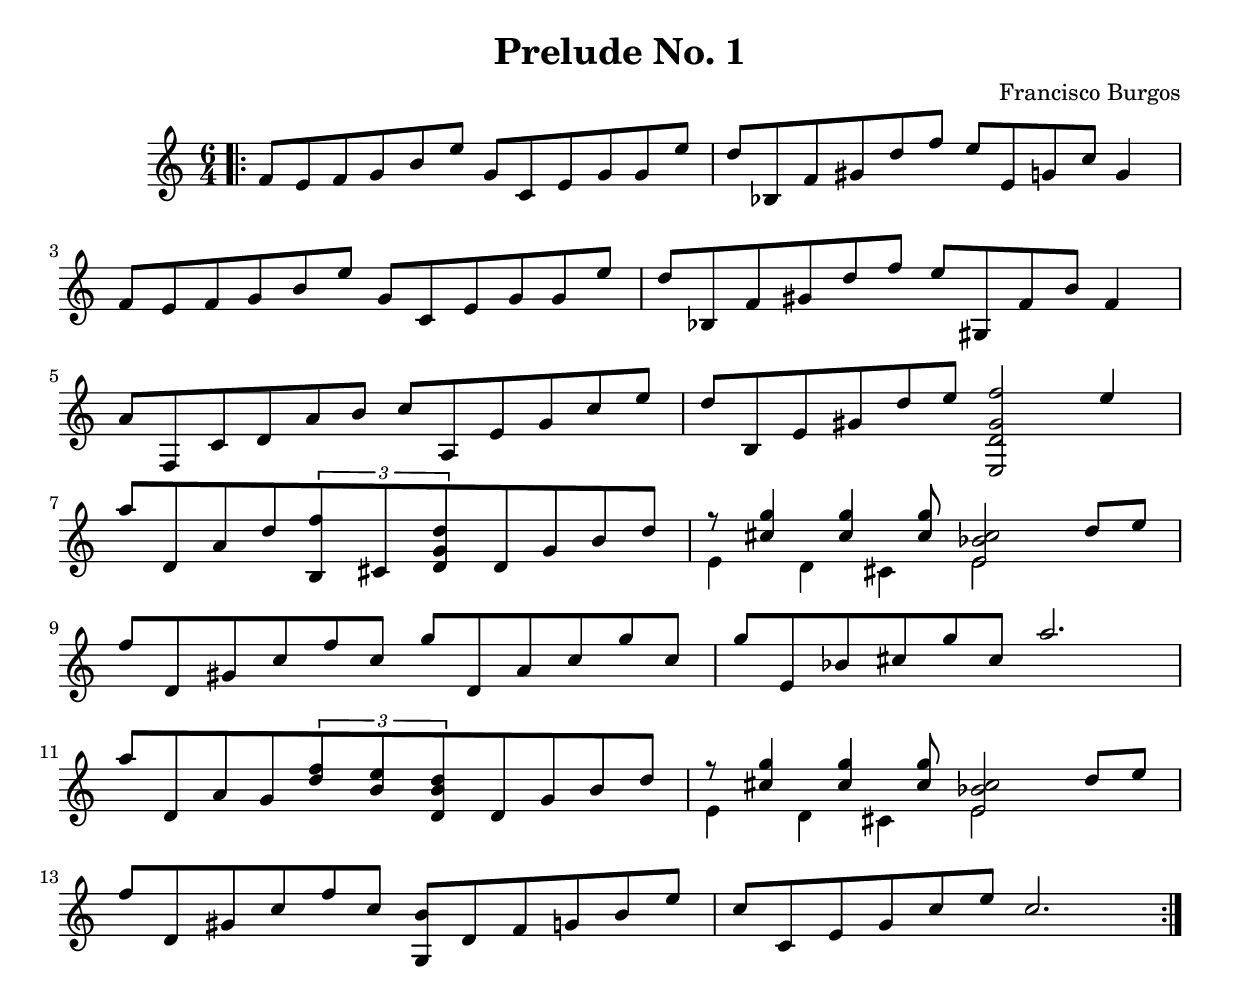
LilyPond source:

\version "2.18.2"
\header {
  title = "Prelude No. 1"
  composer = "Francisco Burgos"
}

\include "bbarred.ly"
#(define RH rightHandFinger)

#(define RH rightHandFinger)

<<
  {
    \time 6/4
    \key c \major
    
   
    <<
      \new Voice { \voiceOne
        \bar ".|:"
        f'8 e' f'8 g' b' e'' g' c' e' g' g' e'' |
        d'' bes f' gis' d'' f'' e'' e' g' c'' g'4 | \break
      }
      \new Voice { \voiceTwo
        |
        |
      }
      \new Voice { \voiceThree
        |
        |
      }
      \new Voice { \voiceFour
        |
        |
      }
    >>
    <<
      \new Voice { \voiceOne
        f'8 e' f'8 g' b' e'' g' c' e' g' g' e'' |
        d'' bes f' gis' d'' f'' e'' gis f' b' f'4 | \break
      }
      \new Voice { \voiceTwo
        |
        |
      }
      \new Voice { \voiceThree
        |
        |
      }
      \new Voice { \voiceFour
        |
        |
      }
    >>
    <<
      \new Voice { \voiceOne
        a'8 f c' d' a' b' c'' a e' g' c'' e''|
        d'' b e' gis' d'' e''<e d' gis' f''>2 e''4 | \break
      }
      \new Voice { \voiceTwo
        |
        |
      }
      \new Voice { \voiceThree
        |
        |
      }
      \new Voice { \voiceFour
        |
        |
      }
    >>
    <<
      \new Voice { \voiceOne
        a''8 d' a' d'' \tuplet 3/4 {<b f''> cis' <d' g' d''>} d' g' b' d'' |
        r8 <cis'' g''>4 <cis'' g''>4 <cis'' g''>8 <e' bes' cis''>2  d''8 e'' | \break
      }
      \new Voice { \voiceTwo
        s1. |
        e'4 d' cis' e'2 s4 |
      }
      \new Voice { \voiceThree
        |
        |
      }
      \new Voice { \voiceFour
        |
        |
      }
    >>
    <<
      \new Voice { \voiceOne
        f''8 d' gis' c'' f'' c'' g'' d' a' c'' g'' c''|
        g'' e' bes' cis'' g'' cis'' a''2. | \break
      }
      \new Voice { \voiceTwo
        |
        |
      }
      \new Voice { \voiceThree
        |
        |
      }
      \new Voice { \voiceFour
        |
        |
      }
    >>
    <<
      \new Voice { \voiceOne
        a''8 d' a' g' \tuplet 3/4 {<d'' f''> <b' e''> <d' b' d''>} d' g' b' d''|
        r8 <cis'' g''>4 <cis'' g''>4 <cis'' g''>8 <e' bes' cis''>2 d''8 e'' | \break
      }
      \new Voice { \voiceTwo
        s1. |
        e'4 d' cis' e'2 s4|
      }
      \new Voice { \voiceThree
        |
        |
      }
      \new Voice { \voiceFour
        |
        |
      }
    >>
    <<
      \new Voice { \voiceOne
        f''8 d' gis' c'' f'' c'' <g b'> d' f' g' b' e''|
        c'' c' e' g' c'' e'' c''2. \bar ":|." \break
      }
      \new Voice { \voiceTwo
        |
        |
      }
      \new Voice { \voiceThree
        |
        |
      }
      \new Voice { \voiceFour
        |
        |
      }
    >>
    <<
      \new Voice { \voiceOne
        |
        | \break
      }
      \new Voice { \voiceTwo
        |
        |
      }
      \new Voice { \voiceThree
        |
        |
      }
      \new Voice { \voiceFour
        |
        |
      }
    >>
  }
>>